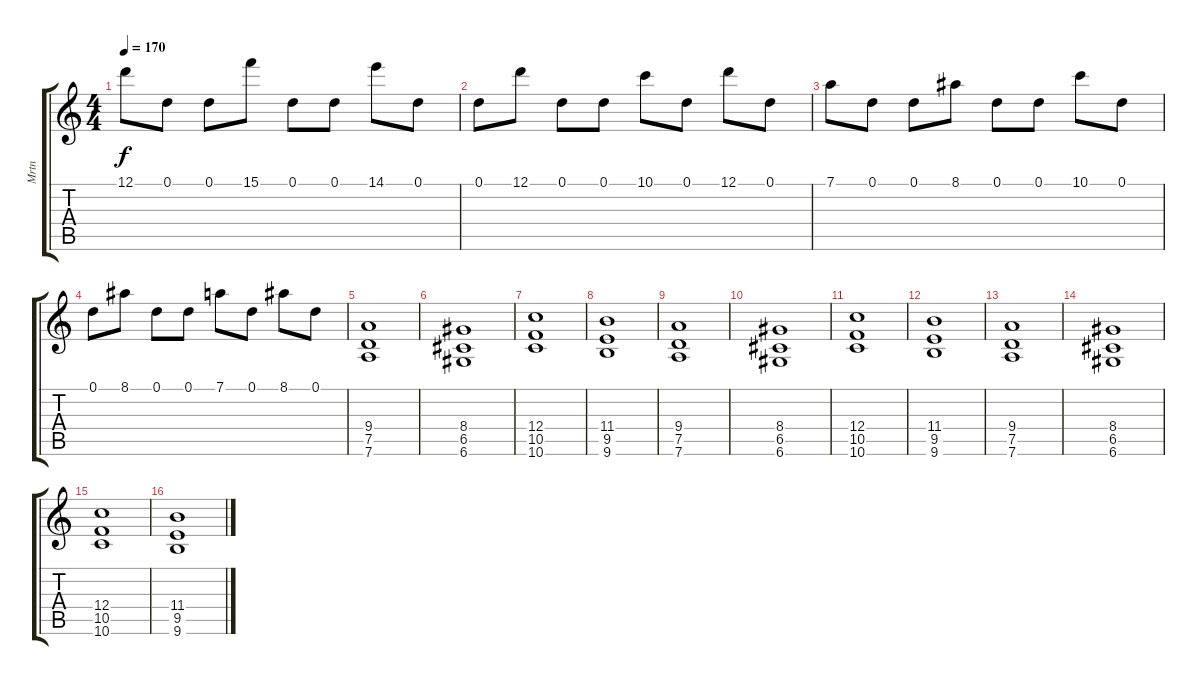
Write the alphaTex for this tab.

\track ("Mrtn" "Mrtn") {instrument distortionguitar}
\staff {score tabs}
\tuning (D4 A3 F3 C3 G2 D2) {hide}
\ts (4 4)
\tempo 170
\clef g2
\ks c
12.1.8{dy f} 0.1.8 0.1.8 15.1.8 0.1.8 0.1.8 14.1.8 0.1.8 |
0.1.8 12.1.8 0.1.8 0.1.8 10.1.8 0.1.8 12.1.8 0.1.8 |
7.1.8 0.1.8 0.1.8 8.1.8 0.1.8 0.1.8 10.1.8 0.1.8 |
0.1.8 8.1.8 0.1.8 0.1.8 7.1.8 0.1.8 8.1.8 0.1.8 |
(9.4 7.5 7.6).1 |
(8.4 6.5 6.6).1 |
(12.4 10.5 10.6).1 |
(11.4 9.5 9.6).1 |
(9.4 7.5 7.6).1 |
(8.4 6.5 6.6).1 |
(12.4 10.5 10.6).1 |
(11.4 9.5 9.6).1 |
(9.4 7.5 7.6).1 |
(8.4 6.5 6.6).1 |
(12.4 10.5 10.6).1 |
(11.4 9.5 9.6).1
